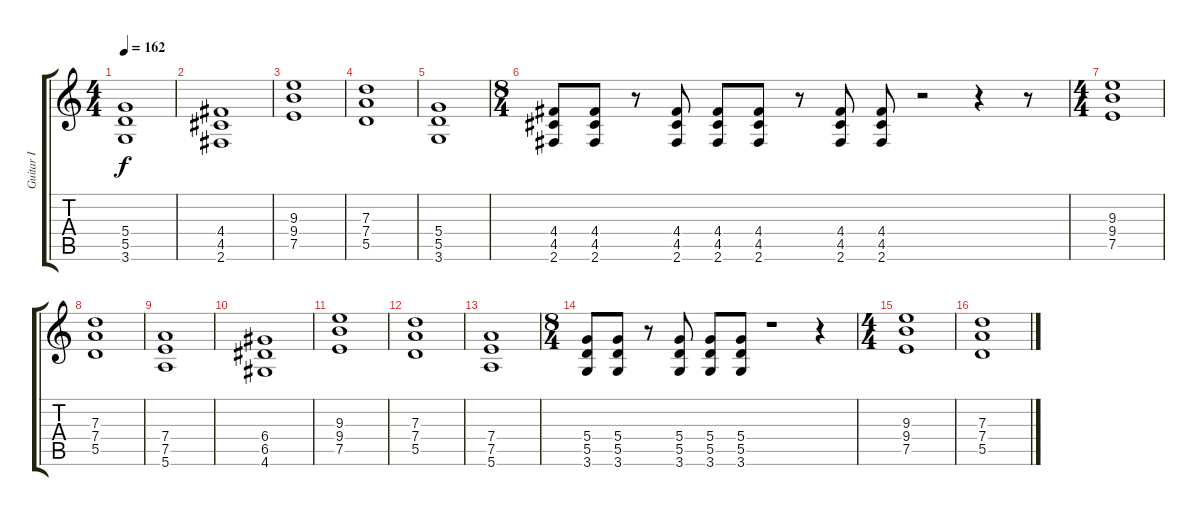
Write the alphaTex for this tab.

\track ("Guitar I" "Guitar I") {instrument distortionguitar}
\staff {score tabs}
\tuning (E4 B3 G3 D3 A2 E2) {hide}
\ts (4 4)
\tempo 162
\clef g2
\ks c
(5.4 5.5 3.6).1{dy f} |
(4.4 4.5 2.6).1 |
(9.3 9.4 7.5).1 |
(7.3 7.4 5.5).1 |
(5.4 5.5 3.6).1 |
\ts (8 4)
(4.4 4.5 2.6).8 (4.4 4.5 2.6).8 r.8 (4.4 4.5 2.6).8 (4.4 4.5 2.6).8 (4.4 4.5 2.6).8 r.8 (4.4 4.5 2.6).8 (4.4 4.5 2.6).8 r.2 r.4 r.8 |
\ts (4 4)
(9.3 9.4 7.5).1 |
(7.3 7.4 5.5).1 |
(7.4 7.5 5.6).1 |
(6.4 6.5 4.6).1 |
(9.3 9.4 7.5).1 |
(7.3 7.4 5.5).1 |
(7.4 7.5 5.6).1 |
\ts (8 4)
(5.4 5.5 3.6).8 (5.4 5.5 3.6).8 r.8 (5.4 5.5 3.6).8 (5.4 5.5 3.6).8 (5.4 5.5 3.6).8 r.1 r.4 |
\ts (4 4)
(9.3 9.4 7.5).1 |
(7.3 7.4 5.5).1
